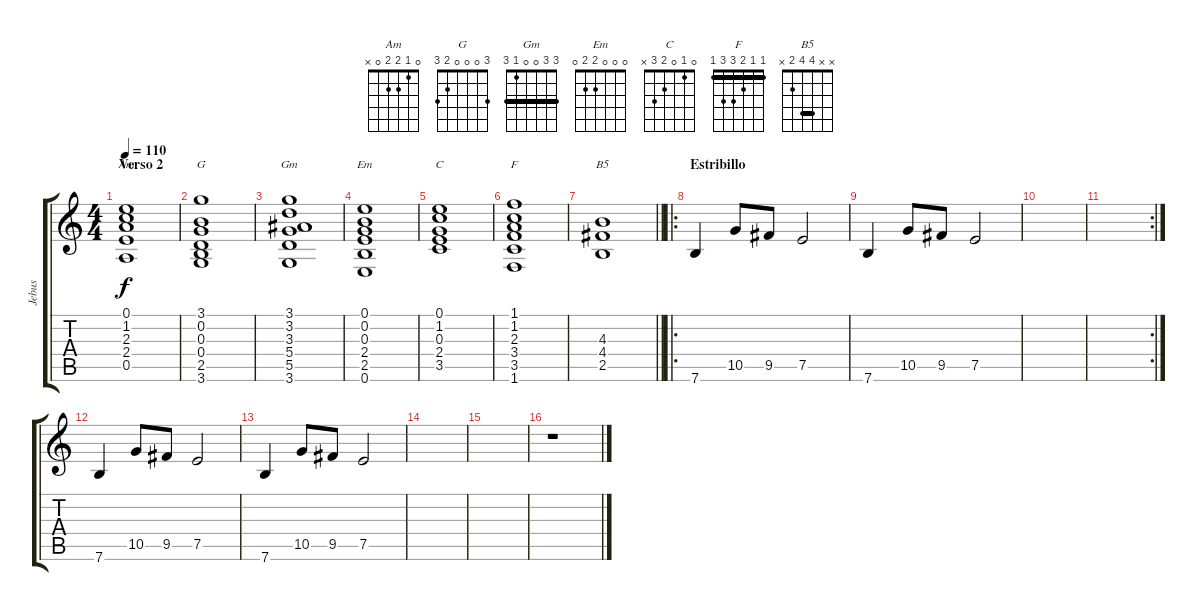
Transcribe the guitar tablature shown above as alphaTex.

\track ("Jebus" "Jebus") {instrument distortionguitar}
\staff {score tabs}
\tuning (E4 B3 G3 D3 A2 E2) {hide}
\chord ("Am" 0 1 2 2 0 x)
\chord ("G" 3 0 0 0 2 3)
\chord ("Gm" 3 3 0 0 1 3) {barre 3}
\chord ("Em" 0 0 0 2 2 0)
\chord ("C" 0 1 0 2 3 x)
\chord ("F" 1 1 2 3 3 1) {barre 1}
\chord ("B5" x x 4 4 2 x) {barre 4}
\ts (4 4)
\section ("" "Verso 2")
\tempo 110
\clef g2
\ks c
(0.1 1.2 2.3 2.4 0.5).1{ch "Am" dy f} |
(3.1 0.2 0.3 0.4 2.5 3.6).1{ch "G"} |
(3.1 3.2 3.3 5.4 5.5 3.6).1{ch "Gm"} |
(0.1 0.2 0.3 2.4 2.5 0.6).1{ch "Em"} |
(0.1 1.2 0.3 2.4 3.5).1{ch "C"} |
(1.1 1.2 2.3 3.4 3.5 1.6).1{ch "F"} |
\barLineRight lightlight
(4.3 4.4 2.5).1{ch "B5"} |
\ro
\section ("" "Estribillo")
7.6.4 10.5.8 9.5.8 7.5.2 |
7.6.4 10.5.8 9.5.8 7.5.2 |
|
\rc 2
|
7.6.4 10.5.8 9.5.8 7.5.2 |
7.6.4 10.5.8 9.5.8 7.5.2 |
|
|
r.1
